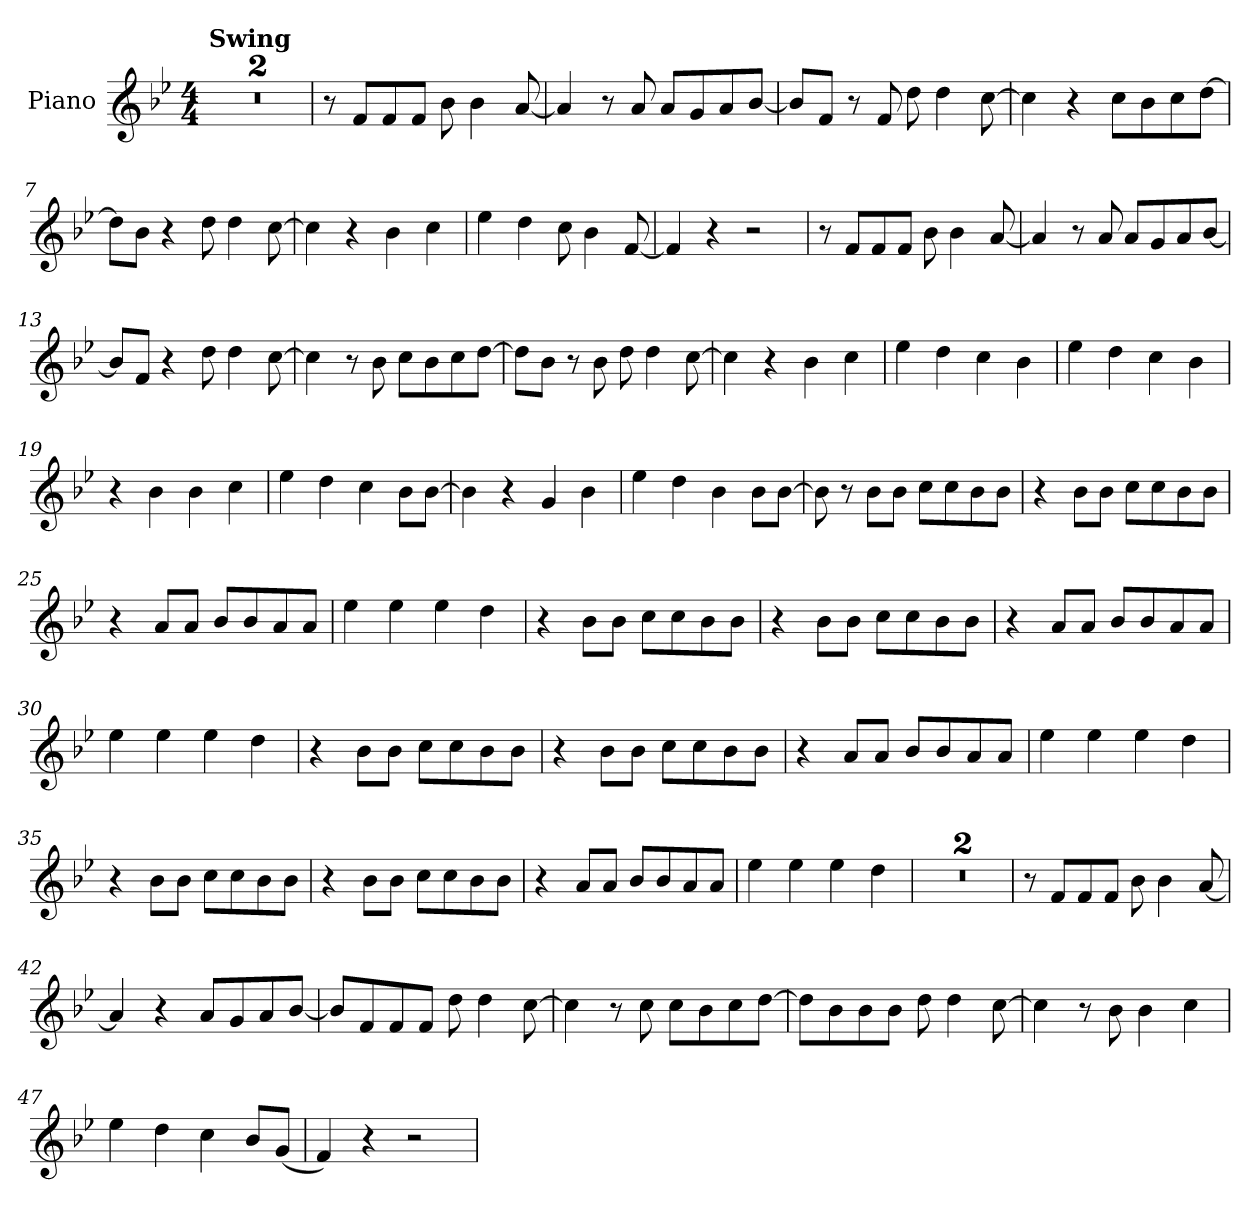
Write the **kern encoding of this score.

**kern
*part1
*staff1
*I"Piano
*I'Pno.
*clefG2
*k[b-e-]
*M4/4
*MM150
=1
!LO:TX:a:B:t=Swing
1r
=2
1r
=3
8r
8fL
8f
8fJ
8b-
4b-
[8a
=4
4a]
8r
8a
8aL
8g
8a
[8b-J
=5
8b-L]
8fJ
8r
8f
8dd
4dd
[8cc
=6
4cc]
4r
8ccL
8b-
8cc
[8ddJ
=7
8ddL]
8b-J
4r
8dd
4dd
[8cc
=8
4cc]
4r
4b-
4cc
=9
4ee-
4dd
8cc
4b-
[8f
=10
4f]
4r
2r
=11
8r
8fL
8f
8fJ
8b-
4b-
[8a
=12
4a]
8r
8a
8aL
8g
8a
[8b-J
=13
8b-L]
8fJ
4r
8dd
4dd
[8cc
=14
4cc]
8r
8b-
8ccL
8b-
8cc
[8ddJ
=15
8ddL]
8b-J
8r
8b-
8dd
4dd
[8cc
=16
4cc]
4r
4b-
4cc
=17
4ee-
4dd
4cc
4b-
=18
4ee-
4dd
4cc
4b-
=19
4r
4b-
4b-
4cc
=20
4ee-
4dd
4cc
8b-L
[8b-J
=21
4b-]
4r
4g
4b-
=22
4ee-
4dd
4b-
8b-L
[8b-J
=23
8b-]
8r
8b-L
8b-J
8ccL
8cc
8b-
8b-J
=24
4r
8b-L
8b-J
8ccL
8cc
8b-
8b-J
=25
4r
8aL
8aJ
8b-L
8b-
8a
8aJ
=26
4ee-
4ee-
4ee-
4dd
=27
4r
8b-L
8b-J
8ccL
8cc
8b-
8b-J
=28
4r
8b-L
8b-J
8ccL
8cc
8b-
8b-J
=29
4r
8aL
8aJ
8b-L
8b-
8a
8aJ
=30
4ee-
4ee-
4ee-
4dd
=31
4r
8b-L
8b-J
8ccL
8cc
8b-
8b-J
=32
4r
8b-L
8b-J
8ccL
8cc
8b-
8b-J
=33
4r
8aL
8aJ
8b-L
8b-
8a
8aJ
=34
4ee-
4ee-
4ee-
4dd
=35
4r
8b-L
8b-J
8ccL
8cc
8b-
8b-J
=36
4r
8b-L
8b-J
8ccL
8cc
8b-
8b-J
=37
4r
8aL
8aJ
8b-L
8b-
8a
8aJ
=38
4ee-
4ee-
4ee-
4dd
=39
1r
=40
1r
=41
8r
8fL
8f
8fJ
8b-
4b-
[8a
=42
4a]
4r
8aL
8g
8a
[8b-J
=43
8b-L]
8f
8f
8fJ
8dd
4dd
[8cc
=44
4cc]
8r
8cc
8ccL
8b-
8cc
[8ddJ
=45
8ddL]
8b-
8b-
8b-J
8dd
4dd
[8cc
=46
4cc]
8r
8b-
4b-
4cc
=47
4ee-
4dd
4cc
8b-L
(8gJ
=48
4f)
4r
2r
=
*-
